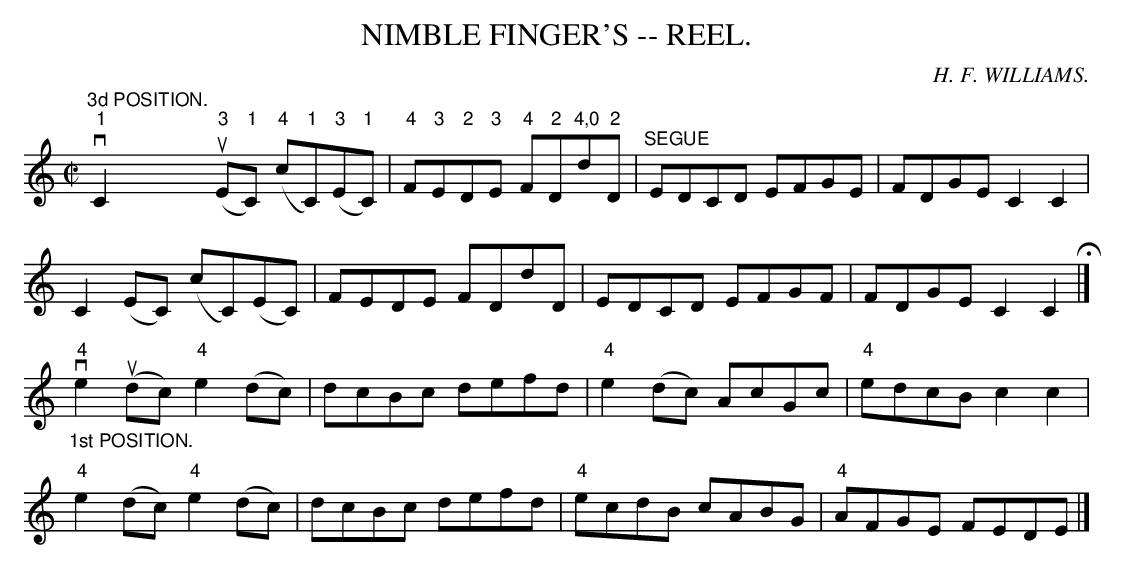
X:1
T: NIMBLE FINGER'S -- REEL.
C:H. F. WILLIAMS.
M:C|
L:1/8
K:C
"^3d POSITION."v"1"C2("3"uE"1"C) ("4"c"1"C)("3"E"1"C) |\
"4"F"3"E"2"D"3"E "4"F"2"D"4,0"d"2"D |\
"^SEGUE"EDCD EFGE | FDGE C2C2 |
C2(EC) (cC)(EC) | FEDE FDdD |\
EDCD EFGF | FDGE C2C2H |]
"_1st POSITION."v"4"e2 (udc) "4"e2 (dc) | dcBc defd |\
"4"e2 (dc) AcGc | "4"edcB c2c2 |
"4"e2 (dc) "4"e2(dc) | dcBc defd |\
"4"ecdB cABG | "4"AFGE FEDE |]
